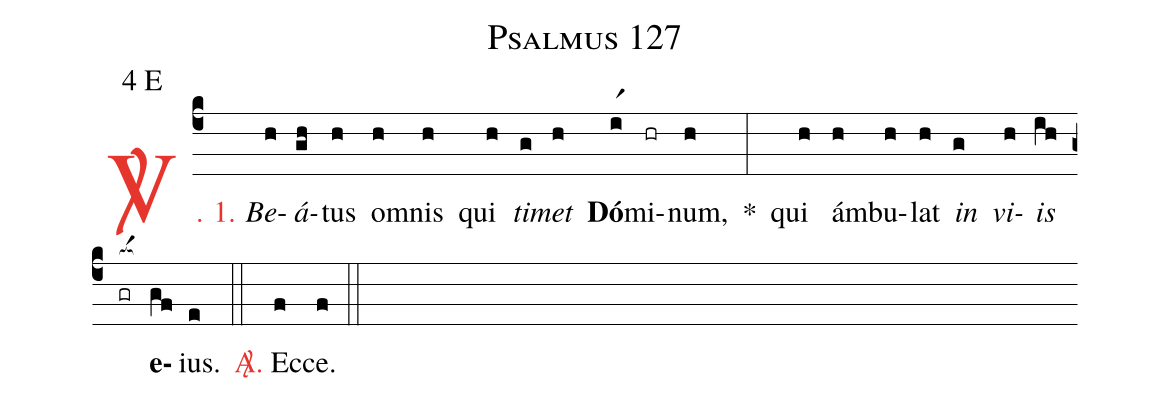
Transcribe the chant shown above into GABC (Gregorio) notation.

name: Psalmus 127;
mode: 4;
mode-differentia: E;
%%
(c4)

<c><sp>V/</sp>. 1.</c> <i>Be</i>(h)<i>á</i>(gh)tus(h) om(h)nis(h) qui(h) <i>ti</i>(g)<i>met</i>(h) <b>Dó</b>(ir1)mi(hr)num,(h) *(:) qui(h) ám(h)bu(h)lat(h) <i>in</i>(g) <i>vi</i>(h)<i>is</i>(ih) <nlba>(gr[ocba:1{])<b>e</b></nlba>(gf[ocba:0}])ius.(e)

(::)

<nlba><c><sp>A/</sp>.</c> Ec</nlba>(f)ce.(f)

(::)
